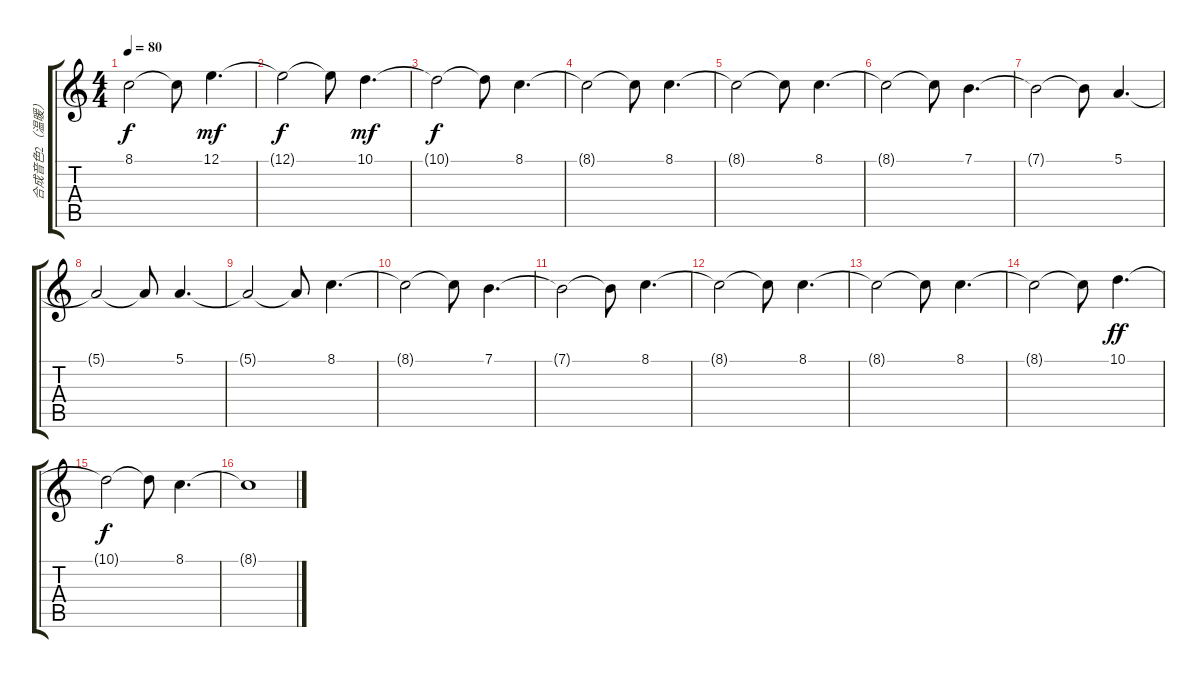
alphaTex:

\track ("合成音色2（温暖）" "合成音色2（温暖）") {instrument pad2warm}
\staff {score tabs}
\tuning (E4 B3 G3 D3 A2 E2) {hide}
\ts (4 4)
\tempo 80
\clef g2
\ks c
8.1{t}.2{dy f} 8.1{t}.8 12.1.4{d dy mf} |
12.1{t}.2{dy f} 12.1{t}.8 10.1.4{d dy mf} |
10.1{t}.2{dy f} 10.1{t}.8 8.1.4{d} |
8.1{t}.2 8.1{t}.8 8.1.4{d} |
8.1{t}.2 8.1{t}.8 8.1.4{d} |
8.1{t}.2 8.1{t}.8 7.1.4{d} |
7.1{t}.2 7.1{t}.8 5.1.4{d} |
5.1{t}.2 5.1{t}.8 5.1.4{d} |
5.1{t}.2 5.1{t}.8 8.1.4{d} |
8.1{t}.2 8.1{t}.8 7.1.4{d} |
7.1{t}.2 7.1{t}.8 8.1.4{d} |
8.1{t}.2 8.1{t}.8 8.1.4{d} |
8.1{t}.2 8.1{t}.8 8.1.4{d} |
8.1{t}.2 8.1{t}.8 10.1.4{d dy ff} |
10.1{t}.2{dy f} 10.1{t}.8 8.1.4{d} |
8.1{t}.1
